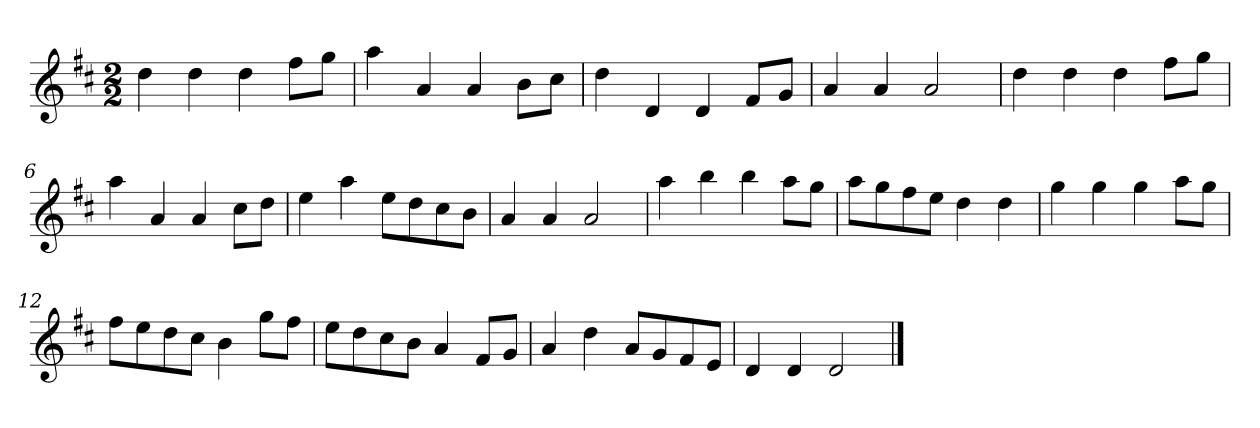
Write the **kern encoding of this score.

**kern
*part1
*staff1
*k[f#c#]
*M2/2
*MM120
=1
4dd
4dd
4dd
8ff#L
8ggJ
=2
4aa
4a
4a
8bL
8cc#J
=3
4dd
4d
4d
8f#L
8gJ
=4
4a
4a
2a
=5
4dd
4dd
4dd
8ff#L
8ggJ
=6
4aa
4a
4a
8cc#L
8ddJ
=7
4ee
4aa
8eeL
8dd
8cc#
8bJ
=8
4a
4a
2a
=9
4aa
4bb
4bb
8aaL
8ggJ
=10
8aaL
8gg
8ff#
8eeJ
4dd
4dd
=11
4gg
4gg
4gg
8aaL
8ggJ
=12
8ff#L
8ee
8dd
8cc#J
4b
8ggL
8ff#J
=13
8eeL
8dd
8cc#
8bJ
4a
8f#L
8gJ
=14
4a
4dd
8aL
8g
8f#
8eJ
=15
4d
4d
2d
==
*-
